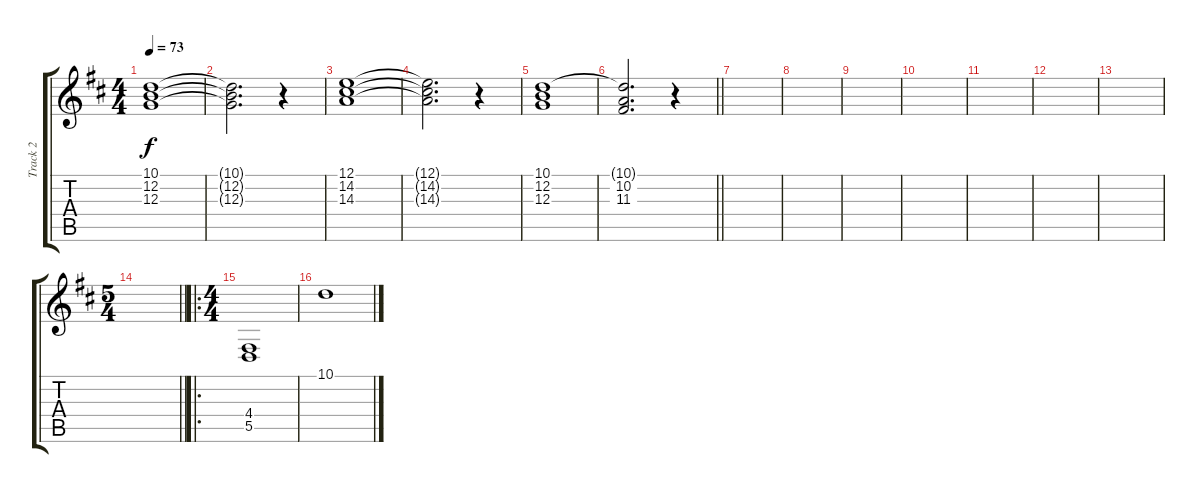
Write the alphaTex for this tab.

\track ("Track 2" "Track 2") {instrument choiraahs}
\staff {score tabs}
\tuning (E4 B3 G3 D3 A2 E2) {hide}
\ts (4 4)
\tempo 73
\clef g2
\ks d
(10.1 12.2 12.3).1{dy f} |
(10.1{t} 12.2{t} 12.3{t}).2{d} r.4 |
(12.1 14.2 14.3).1 |
(12.1{t} 14.2{t} 14.3{t}).2{d} r.4 |
(10.1 12.2 12.3).1 |
\barLineRight lightlight
(10.1{t} 10.2 11.3).2{d} r.4 |
|
|
|
|
|
|
|
\ts (5 4)
\barLineRight lightlight
|
\ro
\ts (4 4)
(4.4 5.5).1 |
10.1.1
